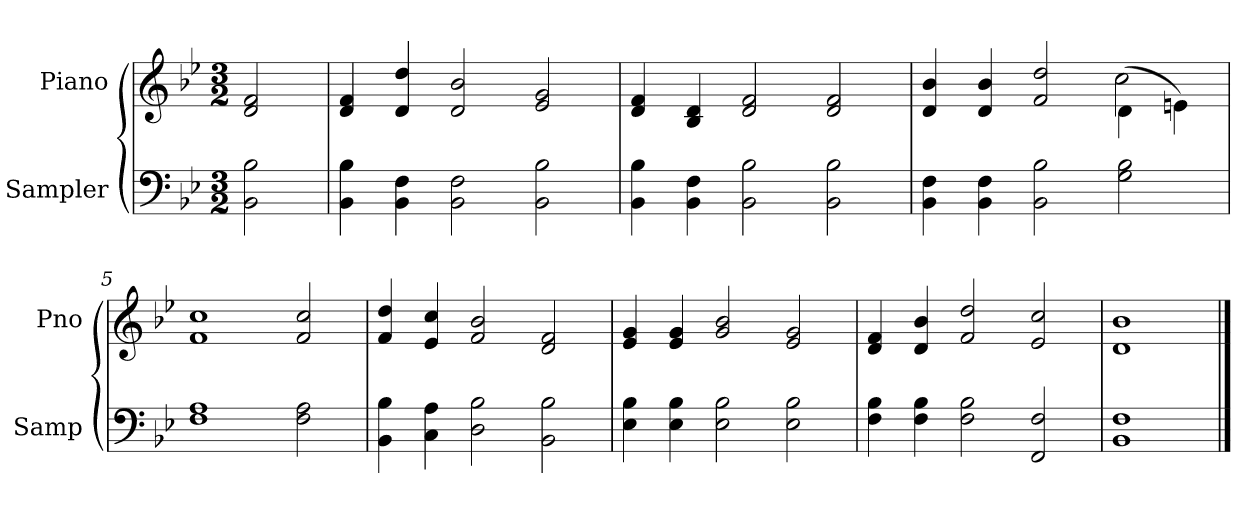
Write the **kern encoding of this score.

**kern	**kern
*part2	*part1
*staff2	*staff1
*I"Sampler	*I"Piano
*I'Samp	*I'Pno
*clefF4	*clefG2
*k[b-e-]	*k[b-e-]
*B-:	*B-:
*M3/2	*M3/2
=1	=1
2BB- 2B-	2d 2f
=2	=2
4BB- 4B-	4d 4f
4BB- 4F	4d 4dd
2BB- 2F	2d 2b-
2BB- 2B-	2e- 2g
=3	=3
4BB- 4B-	4d 4f
4BB- 4F	4B- 4d
2BB- 2B-	2d 2f
2BB- 2B-	2d 2f
=4	=4
*	*^
4BB- 4F	4d 4b-	1ryy
4BB- 4F	4d 4b-	.
2BB- 2B-	2f 2dd	.
2G 2B-	(4d\	2cc
.	4en\)	.
*	*v	*v
=5	=5
1F 1A	1f 1cc
2F 2A	2f 2cc
=6	=6
4BB- 4B-	4f 4dd
4C 4A	4e- 4cc
2D 2B-	2f 2b-
2BB- 2B-	2d 2f
=7	=7
4E- 4B-	4e- 4g
4E- 4B-	4e- 4g
2E- 2B-	2g 2b-
2E- 2B-	2e- 2g
=8	=8
4F 4B-	4d 4f
4F 4B-	4d 4b-
2F 2B-	2f 2dd
2FF 2F	2e- 2cc
=9	=9
1BB- 1F	1d 1b-
==	==
*-	*-
